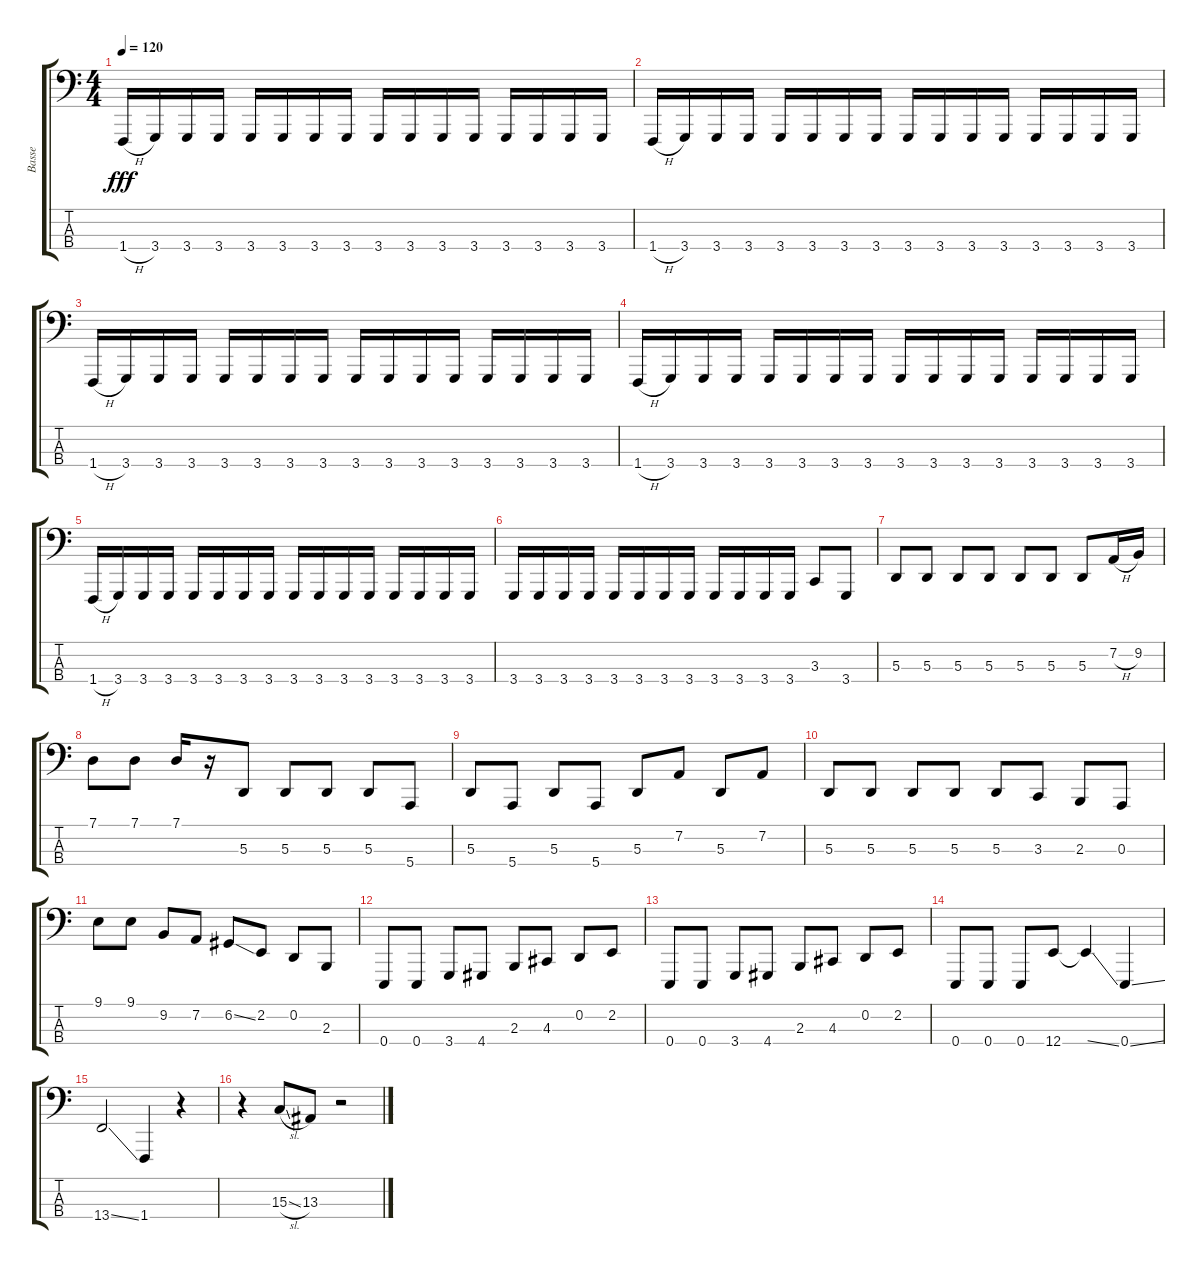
\track ("Basse" "Basse") {instrument lead8bassandlead}
\staff {score tabs}
\tuning (G2 D2 A1 E1) {hide}
\ts (4 4)
\tempo 120
\clef f4
\ks c
1.4{h}.16{dy fff} 3.4.16 3.4.16 3.4.16 3.4.16 3.4.16 3.4.16 3.4.16 3.4.16 3.4.16 3.4.16 3.4.16 3.4.16 3.4.16 3.4.16 3.4.16 |
1.4{h}.16 3.4.16 3.4.16 3.4.16 3.4.16 3.4.16 3.4.16 3.4.16 3.4.16 3.4.16 3.4.16 3.4.16 3.4.16 3.4.16 3.4.16 3.4.16 |
1.4{h}.16 3.4.16 3.4.16 3.4.16 3.4.16 3.4.16 3.4.16 3.4.16 3.4.16 3.4.16 3.4.16 3.4.16 3.4.16 3.4.16 3.4.16 3.4.16 |
1.4{h}.16 3.4.16 3.4.16 3.4.16 3.4.16 3.4.16 3.4.16 3.4.16 3.4.16 3.4.16 3.4.16 3.4.16 3.4.16 3.4.16 3.4.16 3.4.16 |
1.4{h}.16 3.4.16 3.4.16 3.4.16 3.4.16 3.4.16 3.4.16 3.4.16 3.4.16 3.4.16 3.4.16 3.4.16 3.4.16 3.4.16 3.4.16 3.4.16 |
3.4.16 3.4.16 3.4.16 3.4.16 3.4.16 3.4.16 3.4.16 3.4.16 3.4.16 3.4.16 3.4.16 3.4.16 3.3.8 3.4.8 |
5.3.8 5.3.8 5.3.8 5.3.8 5.3.8 5.3.8 5.3.8 7.2{h}.16 9.2.16 |
7.1.8 7.1.8 7.1.16 r.16 5.3.8 5.3.8 5.3.8 5.3.8 5.4.8 |
5.3.8 5.4.8 5.3.8 5.4.8 5.3.8 7.2.8 5.3.8 7.2.8 |
5.3.8 5.3.8 5.3.8 5.3.8 5.3.8 3.3.8 2.3.8 0.3.8 |
9.1.8 9.1.8 9.2.8 7.2.8 6.2{ss}.8 2.2.8 0.2.8 2.3.8 |
0.4.8 0.4.8 3.4.8 4.4.8 2.3.8 4.3.8 0.2.8 2.2.8 |
0.4.8 0.4.8 3.4.8 4.4.8 2.3.8 4.3.8 0.2.8 2.2.8 |
0.4.8 0.4.8 0.4.8 12.4.8 12.4{ss t}.4 0.4{ss}.4 |
13.4{ss}.2 1.4.4 r.4 |
r.4 15.3{sl}.8 13.3.8 r.2
